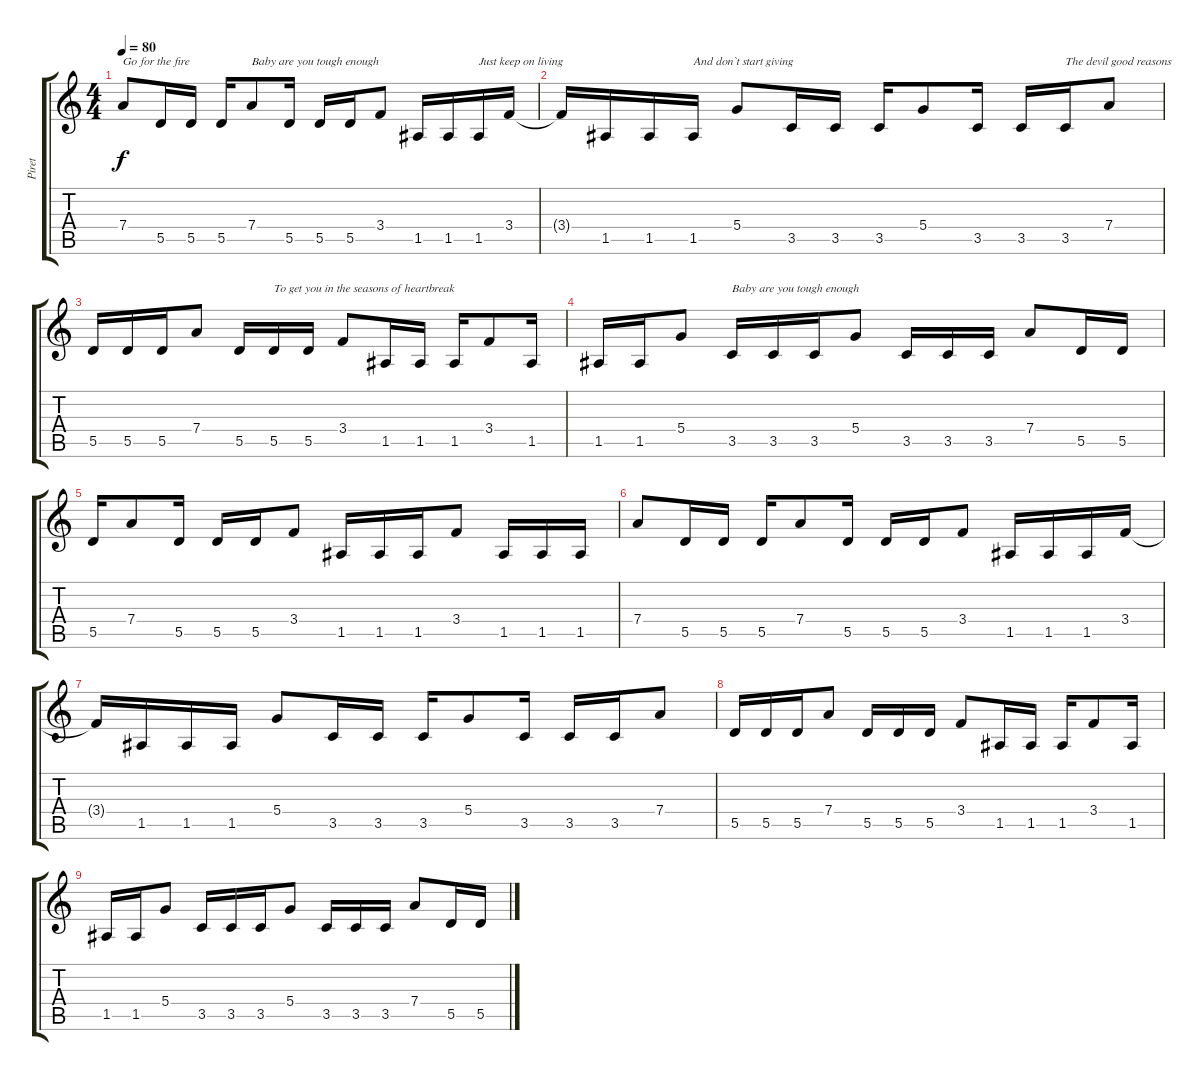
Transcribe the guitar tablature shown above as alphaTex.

\track ("Piret" "Piret") {instrument distortionguitar}
\staff {score tabs}
\tuning (E4 B3 G3 D3 A2 E2) {hide}
\ts (4 4)
\tempo 80
\clef g2
\ks c
7.4.8{txt "Go for the fire " dy f} 5.5.16 5.5.16 5.5.16 7.4.8{txt "Baby are you tough enough "} 5.5.16 5.5.16 5.5.16 3.4.8 1.5.16 1.5.16 1.5.16{txt "Just keep on living "} 3.4.16 |
3.4{t}.16 1.5.16 1.5.16 1.5.16{txt "And don`t start giving "} 5.4.8 3.5.16 3.5.16 3.5.16 5.4.8 3.5.16 3.5.16 3.5.16{txt "The devil good reasons "} 7.4.8 |
5.5.16 5.5.16 5.5.16 7.4.8 5.5.16 5.5.16{txt "To get you in the seasons of heartbreak "} 5.5.16 3.4.8 1.5.16 1.5.16 1.5.16 3.4.8 1.5.16 |
1.5.16 1.5.16 5.4.8 3.5.16{txt "Baby are you tough enough "} 3.5.16 3.5.16 5.4.8 3.5.16 3.5.16 3.5.16 7.4.8 5.5.16 5.5.16 |
5.5.16 7.4.8 5.5.16 5.5.16 5.5.16 3.4.8 1.5.16 1.5.16 1.5.16 3.4.8 1.5.16 1.5.16 1.5.16 |
7.4.8 5.5.16 5.5.16 5.5.16 7.4.8 5.5.16 5.5.16 5.5.16 3.4.8 1.5.16 1.5.16 1.5.16 3.4.16 |
3.4{t}.16 1.5.16 1.5.16 1.5.16 5.4.8 3.5.16 3.5.16 3.5.16 5.4.8 3.5.16 3.5.16 3.5.16 7.4.8 |
5.5.16 5.5.16 5.5.16 7.4.8 5.5.16 5.5.16 5.5.16 3.4.8 1.5.16 1.5.16 1.5.16 3.4.8 1.5.16 |
1.5.16 1.5.16 5.4.8 3.5.16 3.5.16 3.5.16 5.4.8 3.5.16 3.5.16 3.5.16 7.4.8 5.5.16 5.5.16
